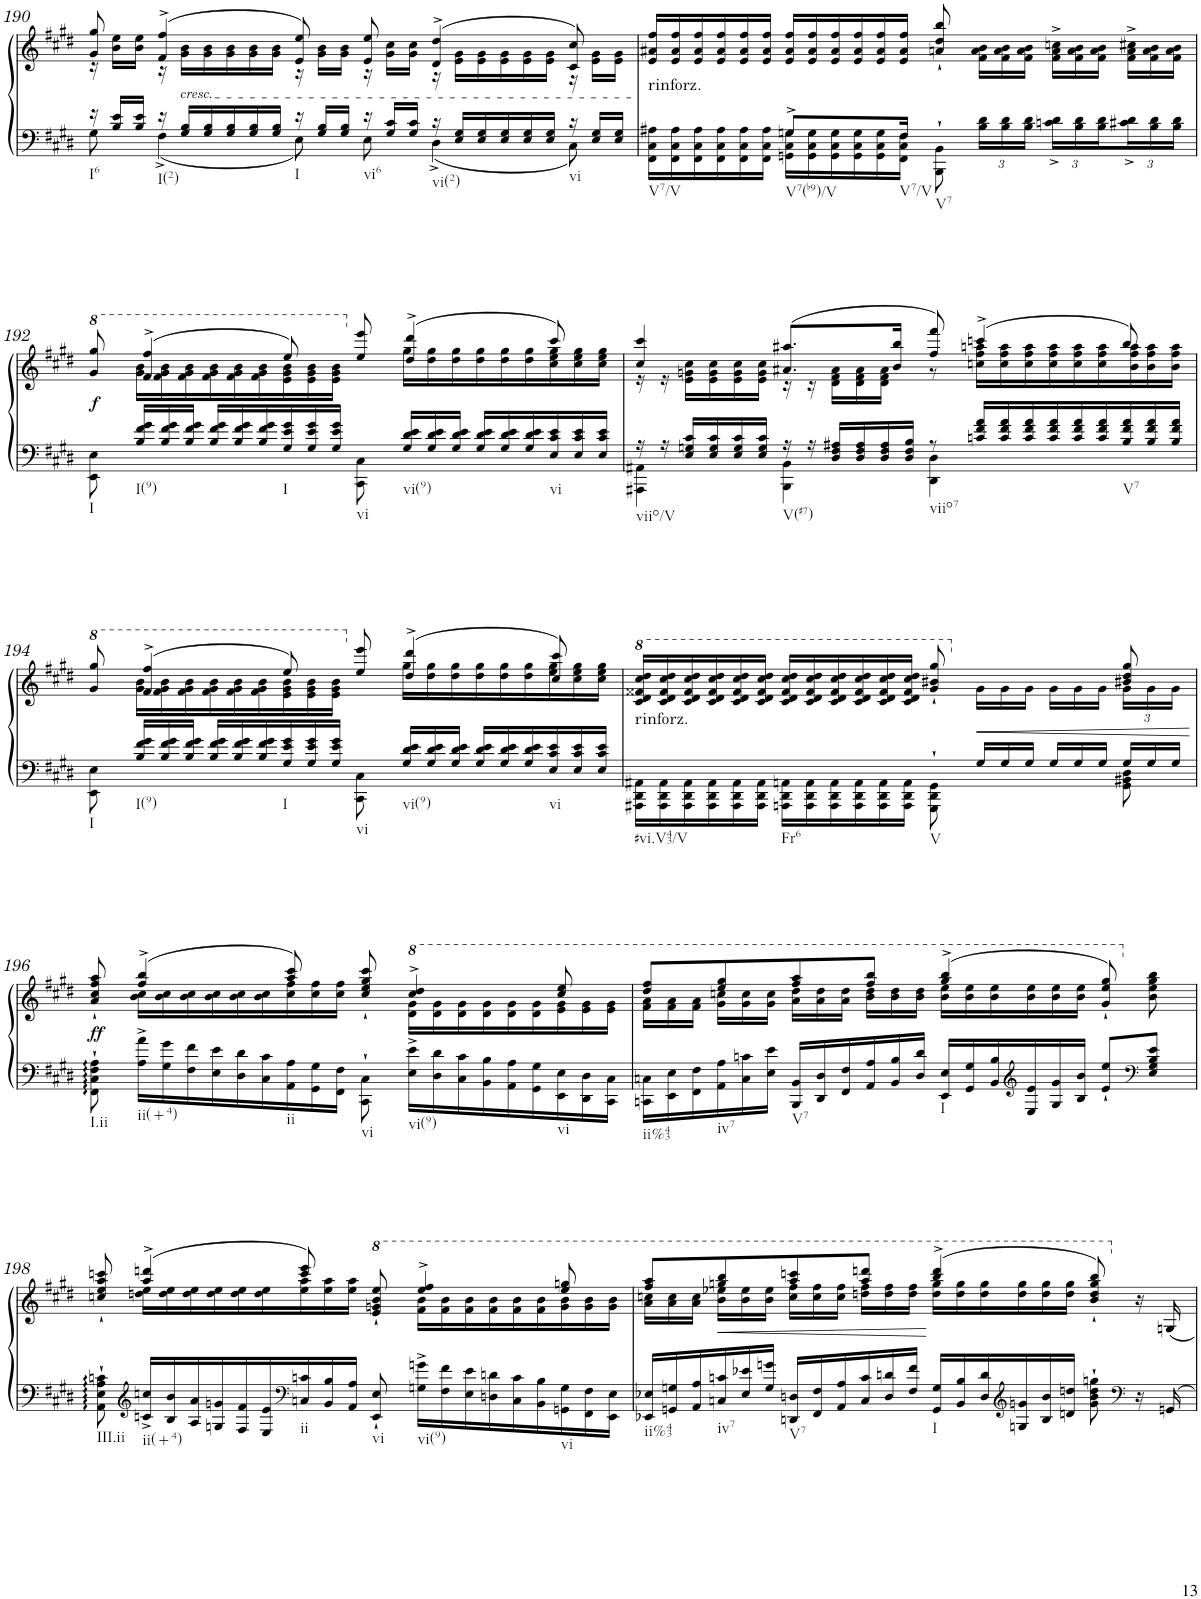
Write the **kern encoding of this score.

**kern	**kern	**dynam	**harte
*part1	*part1	*part1	*part1
*staff2	*staff1	*staff1/2	*
*I"Piano	*	*	*
*I'Pno.	*	*	*
!!LO:PB:g=z
*clefG2	*clefF4	*	*
*k[f#c#g#d#]	*k[f#c#g#d#]	*	*
*M4/4	*M4/4	*	*
*met(c)	*met(c)	*	*
=190	=190	=190	=190
*	*^	*	*
*Xtuplet	*	*Xtuplet	*	*
*^	*	*	*	*
24r	8G#\	8g#/ 8gg#/	24r	.	.
24B/ 24e/LL	.	.	24b\ 24ee\LL	.	.
24B/ 24e/JJ	.	.	24b\ 24ee\JJ	.	.
24r	4F#^\	(4f#/^ 4ff#/^	24r	.	.
!	!	!	!LO:TX:b:i:t=cresc.	!	!
24G#/ 24B/LL	.	.	24g#\ 24b\LL	.	.
24G#/ 24B/	.	.	24g#\ 24b\	.	.
24G#/ 24B/	.	.	24g#\ 24b\	.	.
24G#/ 24B/	.	.	24g#\ 24b\	.	.
24G#/ 24B/JJ	.	.	24g#\ 24b\JJ	.	.
24r	8E\	8e/ 8ee/)	24r	.	.
24G#/ 24B/LL	.	.	24g#\ 24b\LL	.	.
24G#/ 24B/JJ	.	.	24g#\ 24b\JJ	.	.
24r	8E\	8e/ 8ee/	24r	.	.
24G#/ 24c#/LL	.	.	24g#\ 24cc#\LL	.	.
24G#/ 24c#/JJ	.	.	24g#\ 24cc#\JJ	.	.
24r	4D#^\	(4d#/^ 4dd#/^	24r	.	.
24E/ 24G#/LL	.	.	24e\ 24g#\LL	.	.
24E/ 24G#/	.	.	24e\ 24g#\	.	.
24E/ 24G#/	.	.	24e\ 24g#\	.	.
24E/ 24G#/	.	.	24e\ 24g#\	.	.
24E/ 24G#/JJ	.	.	24e\ 24g#\JJ	.	.
24r	8C#\	8c#/ 8cc#/)	24r	.	.
24E/ 24G#/LL	.	.	24e\ 24g#\LL	.	.
24E/ 24G#/JJ	.	.	24e\ 24g#\JJ	.	.
=191	=191	=191	=191	=191	=191
!	!	!LO:TX:b:t=rinforz.	!	!	!
*	*	*v	*v	*	*
24FF#\ 24C#\ 24A#X\LL	4ryy	24e/ 24a#X/ 24ff#/LL	.	.
24FF#\ 24C#\ 24A#\	.	24e/ 24a#/ 24ff#/	.	.
24FF#\ 24C#\ 24A#\	.	24e/ 24a#/ 24ff#/	.	.
24FF#\ 24C#\ 24A#\	.	24e/ 24a#/ 24ff#/	.	.
24FF#\ 24C#\ 24A#\	.	24e/ 24a#/ 24ff#/	.	.
24FF#\ 24C#\ 24A#\JJ	.	24e/ 24a#/ 24ff#/JJ	.	.
8Gn^/L	24GGn\ 24C#\ 24G\LL	24e/ 24a#/ 24ff#/LL	.	.
.	24GG\ 24C#\ 24G\	24e/ 24a#/ 24ff#/	.	.
.	24GG\ 24C#\ 24G\	24e/ 24a#/ 24ff#/	.	.
24ryy	24GG\ 24C#\ 24G\	24e/ 24a#/ 24ff#/	.	.
24ryy	24GG\ 24C#\ 24G\	24e/ 24a#/ 24ff#/	.	.
24F#/JJ	24FF#\ 24C#\ 24F#\JJ	24e/ 24a#/ 24ff#/JJ	.	.
8BBB\`> 8BB\`>	2ryy	8an/` 8dd#/` 8bb/`	.	.
*tuplet	*	*	*	*
*Xbrackettup	*	*	*	*
24B\ 24d#\LL	.	24f#\ 24a\ 24b\LL	.	.
24B\ 24d#\	.	24f#\ 24a\ 24b\	.	.
24B\ 24d#\JJ	.	24f#\ 24a\ 24b\JJ	.	.
24cn\^< 24d#\^<LL	.	24f#\^ 24a\^ 24ccn\^LL	.	.
24B\ 24d#\	.	24f#\ 24a\ 24b\	.	.
24B\ 24d#\	.	24f#\ 24a\ 24b\JJ	.	.
24c#X\^< 24d#\^<	.	24f#\^ 24a\^ 24cc#X\^LL	.	.
24B\ 24d#\	.	24f#\ 24a\ 24b\	.	.
24B\ 24d#\JJ	.	24f#\ 24a\ 24b\JJ	.	.
*v	*v	*	*	*
!!LO:LB:g=z
=192	=192	=192	=192
*	*^	*	*
!	!	!	!LO:DY:b	!
8EE\ 8E\	8gg#/ 8ggg#/	8ryy	f	.
*Xtuplet	*	*	*	*
24B/ 24f#/ 24g#/LL	(4ff#/^ 4fff#/^	24gg#\ 24bb\LL	.	.
24B/ 24f#/ 24g#/	.	24ff#\ 24gg#\ 24bb\	.	.
24B/ 24f#/ 24g#/JJ	.	24ff#\ 24gg#\ 24bb\	.	.
24B/ 24f#/ 24g#/LL	.	24ff#\ 24gg#\ 24bb\	.	.
24B/ 24f#/ 24g#/	.	24ff#\ 24gg#\ 24bb\	.	.
24B/ 24f#/ 24g#/	.	24ff#\ 24gg#\ 24bb\	.	.
24G#/ 24e/ 24g#/	8eee/)	24ee\ 24gg#\ 24bb\	.	.
24G#/ 24e/ 24g#/	.	24ee\ 24gg#\ 24bb\	.	.
24G#/ 24e/ 24g#/JJ	.	24ee\ 24gg#\ 24bb\JJ	.	.
8CC#\ 8C#\	8ee/ 8eee/	8ryy	.	.
24G#/ 24d#/ 24e/LL	(4dd#/^ 4ddd#/^	24gg#\LL	.	.
24G#/ 24d#/ 24e/	.	24dd#\ 24gg#\	.	.
24G#/ 24d#/ 24e/JJ	.	24dd#\ 24gg#\	.	.
24G#/ 24d#/ 24e/LL	.	24dd#\ 24gg#\	.	.
24G#/ 24d#/ 24e/	.	24dd#\ 24gg#\	.	.
24G#/ 24d#/ 24e/	.	24dd#\ 24gg#\	.	.
24E/ 24c#/ 24e/	8ccc#/)	24cc#\ 24ee\ 24gg#\	.	.
24E/ 24c#/ 24e/	.	24cc#\ 24ee\ 24gg#\	.	.
24E/ 24c#/ 24e/JJ	.	24cc#\ 24ee\ 24gg#\JJ	.	.
=193	=193	=193	=193	=193
*^	*	*	*	*
24r	4AAA#X\ 4AA#X\	4cc#/ 4ccc#/	24r	.	.
24r	.	.	24r	.	.
24E/ 24Gn/ 24c#/LL	.	.	24e\ 24gn\ 24cc#\LL	.	.
24E/ 24G/ 24c#/	.	.	24e\ 24g\ 24cc#\	.	.
24E/ 24G/ 24c#/	.	.	24e\ 24g\ 24cc#\	.	.
24E/ 24G/ 24c#/JJ	.	.	24e\ 24g\ 24cc#\JJ	.	.
24r	4BBB\ 4BB\	(8.a#X/ 8.aa#X/L	24r	.	.
24r	.	.	24r	.	.
24D#/ 24F#/ 24A#X/LL	.	.	24d#\ 24f#\ 24a#\LL	.	.
24D#/ 24F#/ 24A#/	.	.	24d#\ 24f#\ 24a#\	.	.
24D#/ 24F#/ 24A#/	.	.	24d#\ 24f#\ 24a#\JJ	.	.
.	.	16b/ 16bb/Jk	.	.	.
24D#/ 24F#/ 24B/JJ	.	.	24ryy	.	.
8r	4DD#\ 4D#\	8ff#/ 8fff#/)	8r	.	.
24cn/ 24f#/ 24a/LL	.	(4cccn^/	24ccn\ 24ff#\ 24aan\LL	.	.
24c/ 24f#/ 24a/	.	.	24cc\ 24ff#\ 24aa\	.	.
24c/ 24f#/ 24a/	.	.	24cc\ 24ff#\ 24aa\	.	.
24c/ 24f#/ 24a/	4ryy	.	24cc\ 24ff#\ 24aa\	.	.
24c/ 24f#/ 24a/	.	.	24cc\ 24ff#\ 24aa\	.	.
24c/ 24f#/ 24a/	.	.	24cc\ 24ff#\ 24aa\	.	.
24B/ 24f#/ 24a/	.	8bb/)	24b\ 24ff#\ 24aa\	.	.
24B/ 24f#/ 24a/	.	.	24b\ 24ff#\ 24aa\	.	.
24B/ 24f#/ 24a/JJ	.	.	24b\ 24ff#\ 24aa\JJ	.	.
*v	*v	*	*	*	*
!!LO:LB:g=z	!!
=194	=194	=194	=194	=194
8EE\ 8E\	8gg#/ 8ggg#/	8ryy	.	.
24B/ 24f#/ 24g#/LL	(4ff#/^ 4fff#/^	24gg#\ 24bb\LL	.	.
24B/ 24f#/ 24g#/	.	24ff#\ 24gg#\ 24bb\	.	.
24B/ 24f#/ 24g#/JJ	.	24ff#\ 24gg#\ 24bb\	.	.
24B/ 24f#/ 24g#/LL	.	24ff#\ 24gg#\ 24bb\	.	.
24B/ 24f#/ 24g#/	.	24ff#\ 24gg#\ 24bb\	.	.
24B/ 24f#/ 24g#/	.	24ff#\ 24gg#\ 24bb\	.	.
24G#/ 24e/ 24g#/	8eee/)	24ee\ 24gg#\ 24bb\	.	.
24G#/ 24e/ 24g#/	.	24ee\ 24gg#\ 24bb\	.	.
24G#/ 24e/ 24g#/JJ	.	24ee\ 24gg#\ 24bb\JJ	.	.
8CC#\ 8C#\	8ee/ 8eee/	8ryy	.	.
24G#/ 24d#/ 24e/LL	(4dd#/^ 4ddd#/^	24gg#\LL	.	.
24G#/ 24d#/ 24e/	.	24dd#\ 24gg#\	.	.
24G#/ 24d#/ 24e/JJ	.	24dd#\ 24gg#\	.	.
24G#/ 24d#/ 24e/LL	.	24dd#\ 24gg#\	.	.
24G#/ 24d#/ 24e/	.	24dd#\ 24gg#\	.	.
24G#/ 24d#/ 24e/	.	24dd#\ 24gg#\	.	.
24E/ 24c#/ 24e/	8cc#/ 8ccc#/)	24ee\ 24gg#\	.	.
24E/ 24c#/ 24e/	.	24cc#\ 24ee\ 24gg#\	.	.
24E/ 24c#/ 24e/JJ	.	24cc#\ 24ee\ 24gg#\JJ	.	.
=195	=195	=195	=195	=195
*^	*	*	*	*
!	!	!LO:TX:b:t=rinforz.	!	!	!
24AAA#X\ 24DD#\ 24AA#X\LL	2ryy	24cc#/ 24dd#/ 24ff##X/ 24ccc#/ 24ddd#/LL	2ryy	.	.
24AAA#\ 24DD#\ 24AA#\	.	24cc#/ 24dd#/ 24ff##/ 24ccc#/ 24ddd#/	.	.	.
24AAA#\ 24DD#\ 24AA#\	.	24cc#/ 24dd#/ 24ff##/ 24ccc#/ 24ddd#/	.	.	.
24AAA#\ 24DD#\ 24AA#\	.	24cc#/ 24dd#/ 24ff##/ 24ccc#/ 24ddd#/	.	.	.
24AAA#\ 24DD#\ 24AA#\	.	24cc#/ 24dd#/ 24ff##/ 24ccc#/ 24ddd#/	.	.	.
24AAA#\ 24DD#\ 24AA#\JJ	.	24cc#/ 24dd#/ 24ff##/ 24ccc#/ 24ddd#/JJ	.	.	.
!	!	!	!	!	!LO:H:kt=Fr6
24AAAn\ 24DD#\ 24AAn\LL	.	24cc#/ 24dd#/ 24ff##/ 24ccc#/ 24ddd#/LL	.	.	N
24AAA\ 24DD#\ 24AA\	.	24cc#/ 24dd#/ 24ff##/ 24ccc#/ 24ddd#/	.	.	.
24AAA\ 24DD#\ 24AA\	.	24cc#/ 24dd#/ 24ff##/ 24ccc#/ 24ddd#/	.	.	.
24AAA\ 24DD#\ 24AA\	.	24cc#/ 24dd#/ 24ff##/ 24ccc#/ 24ddd#/	.	.	.
24AAA\ 24DD#\ 24AA\	.	24cc#/ 24dd#/ 24ff##/ 24ccc#/ 24ddd#/	.	.	.
24AAA\ 24DD#\ 24AA\JJ	.	24cc#/ 24dd#/ 24ff##/ 24ccc#/ 24ddd#/JJ	.	.	.
8GGG#\` 8DD#\` 8GG#\`	4ryy	8gg#/` 8bb#X/` 8ggg#/`	4ryy	.	.
!	!	!	!	!LO:HP:b	!
24G#/LL	.	24g#\LL	.	<	.
24G#/	.	24g#\	.	.	.
24G#/JJ	.	24g#\JJ	.	.	.
24G#/LL	8ryy	24g#\LL	8ryy	.	.
24G#/	.	24g#\	.	.	.
24G#/JJ	.	24g#\JJ	.	.	.
*	*	*	*tuplet	*	*
*	*	*	*Xbrackettup	*	*
24G#/LL	8GG#\ 8BB#X\ 8D#\	12b#X/ 12dd#/ 12gg#/	24g#\LL	.	.
24G#/	.	.	24g#\	.	.
24G#/JJ	.	24ryy	24g#\JJ	.	.
*v	*v	*	*	*	*
!!LO:LB:g=z	!!
=196	=196	=196	=196	=196
!	!	!	!LO:DY:b	!
8FF#\` 8C#\` 8F#\` 8A\`	8a/` 8cc#/` 8ff#/` 8aa/`	8ryy	ff	.
*	*	*Xtuplet	*	*
24A\^ 24a\^LL	(4ff#/^ 4bb/^	24b\ 24cc#\LL	.	.
24G#\ 24g#\	.	24b\ 24cc#\	.	.
24F#\ 24f#\	.	24b\ 24cc#\	.	.
24E\ 24e\	.	24b\ 24cc#\	.	.
24D#\ 24d#\	.	24b\ 24cc#\	.	.
24C#\ 24c#\	.	24b\ 24cc#\	.	.
24AA\ 24A\	8aa/ 8ccc#/)	24cc#\ 24ff#\	.	.
24GG#\ 24G#\	.	24cc#\ 24ff#\	.	.
24FF#\ 24F#\JJ	.	24cc#\ 24ff#\JJ	.	.
8CC#\` 8C#\`	8cc#/` 8ee/` 8gg#/` 8ccc#/`	8ryy	.	.
24E\^ 24e\^LL	4ccc#/^ 4ddd#/^	24dd#\ 24gg#\LL	.	.
24D#\ 24d#\	.	24dd#\ 24gg#\	.	.
24C#\ 24c#\	.	24dd#\ 24gg#\	.	.
24BB\ 24B\	.	24dd#\ 24gg#\	.	.
24AA\ 24A\	.	24dd#\ 24gg#\	.	.
24GG#\ 24G#\	.	24dd#\ 24gg#\	.	.
24EE\ 24E\	8ccc#/ 8eee/	24ee\ 24gg#\	.	.
24DD#\ 24D#\	.	24ee\ 24gg#\	.	.
24CC#\ 24C#\JJ	.	24ee\ 24gg#\JJ	.	.
=197	=197	=197	=197	=197
24CCn\ 24Cn\LL	8ddd#/ 8fff#/L	24ff#\ 24aa\LL	.	.
24EE\ 24E\	.	24ff#\ 24aa\	.	.
24FF#\ 24F#\	.	24ff#\ 24aa\JJ	.	.
24AA\ 24A\	8eee/ 8ggg#/	24gg#\ 24cccn\LL	.	.
24C\ 24cn\	.	24gg#\ 24ccc\	.	.
24E\ 24e\JJ	.	24gg#\ 24ccc\JJ	.	.
24BBB/ 24BB/LL	8fff#/ 8aaa/	24aa\ 24ddd#\LL	.	.
24DD#/ 24D#/	.	24aa\ 24ddd#\	.	.
24FF#/ 24F#/	.	24aa\ 24ddd#\JJ	.	.
24AA/ 24A/	8fff#/ 8bbb/J	24bb\ 24ddd#\LL	.	.
24BB/ 24B/	.	24bb\ 24ddd#\	.	.
24D#/ 24d#/JJ	.	24bb\ 24ddd#\JJ	.	.
24EE/ 24E/LL	(4ggg#/^ 4bbb/^	24bb\ 24eee\LL	.	.
24GG#/ 24G#/	.	24bb\ 24eee\	.	.
24BB/ 24B/	.	24bb\ 24eee\	.	.
*clefG2	*	*	*	*
24E/ 24e/	.	24bb\ 24eee\	.	.
24G#/ 24g#/	.	24bb\ 24eee\	.	.
24B/ 24b/JJ	.	24bb\ 24eee\JJ	.	.
8e/` 8ee/`L	8gg#/` 8eee/` 8ggg#/`)	4ryy	.	.
*clefF4	*	*	*	*
8E/ 8G#/ 8B/ 8e/J	8b\ 8ee\ 8gg#\ 8bb\	.	.	.
!!LO:LB:g=z	!!
=198	=198	=198	=198	=198
8AA\` 8E\` 8A\` 8cn\`	8ccn/` 8ee/` 8aa/` 8cccn/`	8ryy	.	.
*clefG2	*	*	*	*
24cn/^ 24ccn/^LL	(4aa/^ 4dddn/^	24ddn\ 24ee\LL	.	.
24B/ 24b/	.	24dd\ 24ee\	.	.
24A/ 24a/	.	24dd\ 24ee\	.	.
24Gn/ 24gn/	.	24dd\ 24ee\	.	.
24F#/ 24f#/	.	24dd\ 24ee\	.	.
24E/ 24e/	.	24dd\ 24ee\	.	.
*clefF4	*	*	*	*
24Cn/ 24cn/	8ccc/ 8eee/)	24ee\ 24aa\	.	.
24BB/ 24B/	.	24ee\ 24aa\	.	.
24AA/ 24A/JJ	.	24ee\ 24aa\JJ	.	.
8EE/` 8E/`	8ee/` 8ggn/` 8bb/` 8eee/`	8ryy	.	.
24Gn\^ 24gn\^LL	4eee/^ 4fff#/^	24ff#\ 24bb\LL	.	.
24F#\ 24f#\	.	24ff#\ 24bb\	.	.
24E\ 24e\	.	24ff#\ 24bb\	.	.
24Dn\ 24dn\	.	24ff#\ 24bb\	.	.
24C\ 24c\	.	24ff#\ 24bb\	.	.
24BB\ 24B\	.	24ff#\ 24bb\	.	.
24GGn\ 24G\	8eee/ 8gggn/	24gg\ 24bb\	.	.
24FF#\ 24F#\	.	24gg\ 24bb\	.	.
24EE\ 24E\JJ	.	24gg\ 24bb\JJ	.	.
=199	=199	=199	=199	=199
24EE-X/ 24E-X/LL	8fff#/ 8aaa/L	24aa\ 24cccn\LL	.	.
24GGn/ 24Gn/	.	24aa\ 24ccc\	.	.
24AA/ 24A/	.	24aa\ 24ccc\JJ	.	.
24Cn/ 24cn/	8gggn/ 8bbb/	24bb\ 24eee-X\LL	.	.
24E-/ 24e-X/	.	24bb\ 24eee-\	.	.
24G/ 24gn/JJ	.	24bb\ 24eee-\JJ	.	.
24DDn/ 24Dn/LL	8aaa/ 8ccccn/	24ccc\ 24fff#\LL	.	.
24FF#/ 24F#/	.	24ccc\ 24fff#\	.	.
24AA/ 24A/	.	24ccc\ 24fff#\JJ	.	.
24C/ 24c/	8aaa/ 8ddddn/J	24dddn\ 24fff#\LL	.	.
24D/ 24dn/	.	24ddd\ 24fff#\	.	.
24F#/ 24f#/JJ	.	24ddd\ 24fff#\JJ	.	.
24GG/ 24G/LL	(4bbb/^ 4dddd/^	24ddd\ 24ggg\LL	[	.
24BB/ 24B/	.	24ddd\ 24ggg\	.	.
24D/ 24d/	.	24ddd\ 24ggg\	.	.
*clefG2	*	*	*	*
24Gn/ 24gn/	.	24ddd\ 24ggg\	.	.
24B/ 24b/	.	24ddd\ 24ggg\	.	.
24dn/ 24ddn/JJ	.	24ddd\ 24ggg\JJ	.	.
8g\` 8b\` 8dd\` 8ggn\`	8bb/` 8ddd/` 8ggg/` 8bbb/`)	4ryy	.	.
*clefF4	*	*	*	*
16r	16r	.	.	.
16GGn/	16Gn/	.	.	.
*	*v	*v	*	*
=	=	=	=
*-	*-	*-	*-
